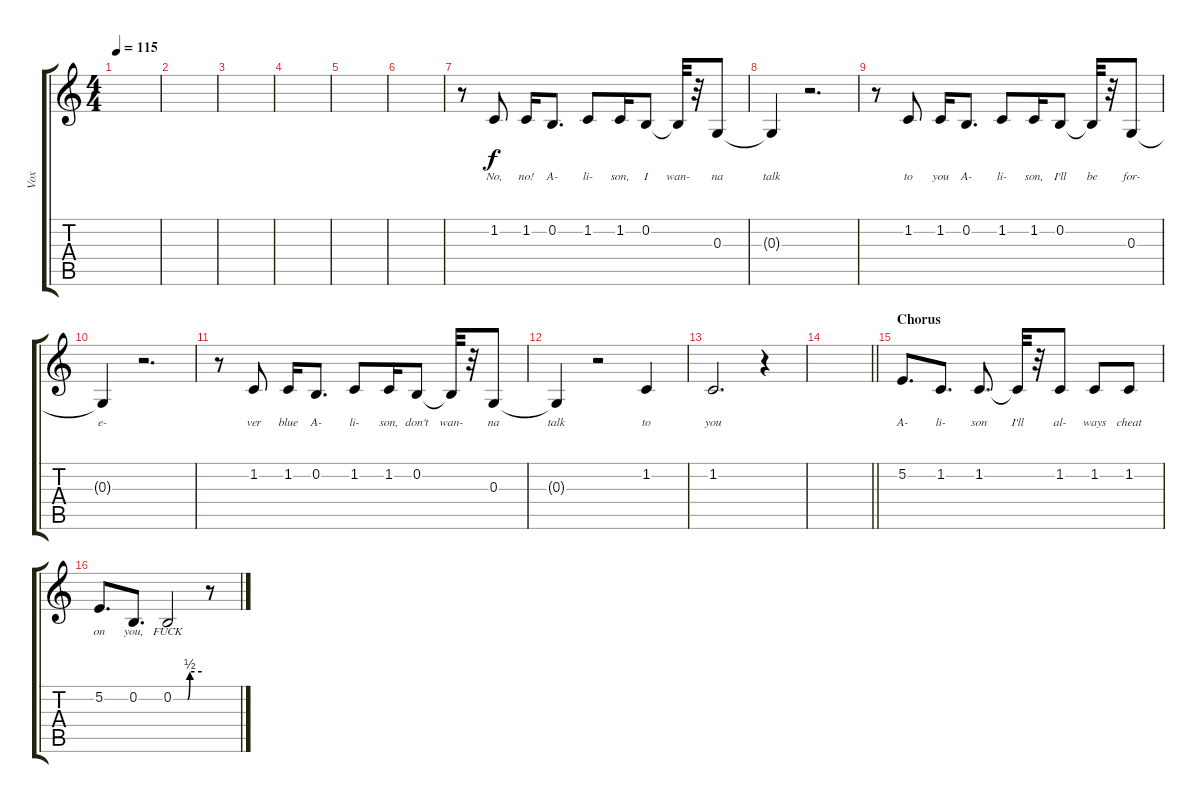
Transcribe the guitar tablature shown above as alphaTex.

\track ("Vox" "Vox") {instrument clarinet}
\staff {score tabs}
\tuning (E4 B3 G3 D3 A2 E2) {hide}
\ts (4 4)
\tempo 115
\clef g2
\ks c
|
|
|
|
|
|
r.8 1.2.8{lyrics (0 "No,") lyrics (1 "") lyrics (2 "") lyrics (3 "") lyrics (4 "")} 1.2.16{lyrics (0 "no!") lyrics (1 "") lyrics (2 "") lyrics (3 "") lyrics (4 "")} 0.2.8{d lyrics (0 "A-") lyrics (1 "") lyrics (2 "") lyrics (3 "") lyrics (4 "")} 1.2.8{lyrics (0 "li-") lyrics (1 "") lyrics (2 "") lyrics (3 "") lyrics (4 "")} 1.2.16{lyrics (0 "son,") lyrics (1 "") lyrics (2 "") lyrics (3 "") lyrics (4 "")} 0.2.8{lyrics (0 "I") lyrics (1 "") lyrics (2 "") lyrics (3 "") lyrics (4 "")} 0.2{t}.32{lyrics (0 "wan-") lyrics (1 "") lyrics (2 "") lyrics (3 "") lyrics (4 "")} r.32 0.3.8{lyrics (0 "na") lyrics (1 "") lyrics (2 "") lyrics (3 "") lyrics (4 "")} |
0.3{t}.4{lyrics (0 "talk") lyrics (1 "") lyrics (2 "") lyrics (3 "") lyrics (4 "")} r.2{d} |
r.8 1.2.8{lyrics (0 "to") lyrics (1 "") lyrics (2 "") lyrics (3 "") lyrics (4 "")} 1.2.16{lyrics (0 "you") lyrics (1 "") lyrics (2 "") lyrics (3 "") lyrics (4 "")} 0.2.8{d lyrics (0 "A-") lyrics (1 "") lyrics (2 "") lyrics (3 "") lyrics (4 "")} 1.2.8{lyrics (0 "li-") lyrics (1 "") lyrics (2 "") lyrics (3 "") lyrics (4 "")} 1.2.16{lyrics (0 "son,") lyrics (1 "") lyrics (2 "") lyrics (3 "") lyrics (4 "")} 0.2.8{lyrics (0 "I'll") lyrics (1 "") lyrics (2 "") lyrics (3 "") lyrics (4 "")} 0.2{t}.32{lyrics (0 "be") lyrics (1 "") lyrics (2 "") lyrics (3 "") lyrics (4 "")} r.32 0.3.8{lyrics (0 "for-") lyrics (1 "") lyrics (2 "") lyrics (3 "") lyrics (4 "")} |
0.3{t}.4{lyrics (0 "e-") lyrics (1 "") lyrics (2 "") lyrics (3 "") lyrics (4 "")} r.2{d} |
r.8 1.2.8{lyrics (0 "ver") lyrics (1 "") lyrics (2 "") lyrics (3 "") lyrics (4 "")} 1.2.16{lyrics (0 "blue") lyrics (1 "") lyrics (2 "") lyrics (3 "") lyrics (4 "")} 0.2.8{d lyrics (0 "A-") lyrics (1 "") lyrics (2 "") lyrics (3 "") lyrics (4 "")} 1.2.8{lyrics (0 "li-") lyrics (1 "") lyrics (2 "") lyrics (3 "") lyrics (4 "")} 1.2.16{lyrics (0 "son,") lyrics (1 "") lyrics (2 "") lyrics (3 "") lyrics (4 "")} 0.2.8{lyrics (0 "don't") lyrics (1 "") lyrics (2 "") lyrics (3 "") lyrics (4 "")} 0.2{t}.32{lyrics (0 "wan-") lyrics (1 "") lyrics (2 "") lyrics (3 "") lyrics (4 "")} r.32 0.3.8{lyrics (0 "na") lyrics (1 "") lyrics (2 "") lyrics (3 "") lyrics (4 "")} |
0.3{t}.4{lyrics (0 "talk") lyrics (1 "") lyrics (2 "") lyrics (3 "") lyrics (4 "")} r.2 1.2.4{lyrics (0 "to") lyrics (1 "") lyrics (2 "") lyrics (3 "") lyrics (4 "")} |
1.2.2{d lyrics (0 "you") lyrics (1 "") lyrics (2 "") lyrics (3 "") lyrics (4 "")} r.4 |
\barLineRight lightlight
|
\section ("" "Chorus")
5.2.8{d lyrics (0 "A-") lyrics (1 "") lyrics (2 "") lyrics (3 "") lyrics (4 "")} 1.2.8{d lyrics (0 "li-") lyrics (1 "") lyrics (2 "") lyrics (3 "") lyrics (4 "")} 1.2.8{d lyrics (0 "son") lyrics (1 "") lyrics (2 "") lyrics (3 "") lyrics (4 "")} 1.2{t}.32{lyrics (0 "I'll") lyrics (1 "") lyrics (2 "") lyrics (3 "") lyrics (4 "")} r.32 1.2.8{lyrics (0 "al-") lyrics (1 "") lyrics (2 "") lyrics (3 "") lyrics (4 "")} 1.2.8{lyrics (0 "ways") lyrics (1 "") lyrics (2 "") lyrics (3 "") lyrics (4 "")} 1.2.8{lyrics (0 "cheat") lyrics (1 "") lyrics (2 "") lyrics (3 "") lyrics (4 "")} |
5.2.8{d lyrics (0 "on") lyrics (1 "") lyrics (2 "") lyrics (3 "") lyrics (4 "")} 0.2.8{d lyrics (0 "you,") lyrics (1 "") lyrics (2 "") lyrics (3 "") lyrics (4 "")} 0.2{be (custom 0 0 30 0 35 2 60 2)}.2{lyrics (0 "FUCK") lyrics (1 "") lyrics (2 "") lyrics (3 "") lyrics (4 "")} r.8
